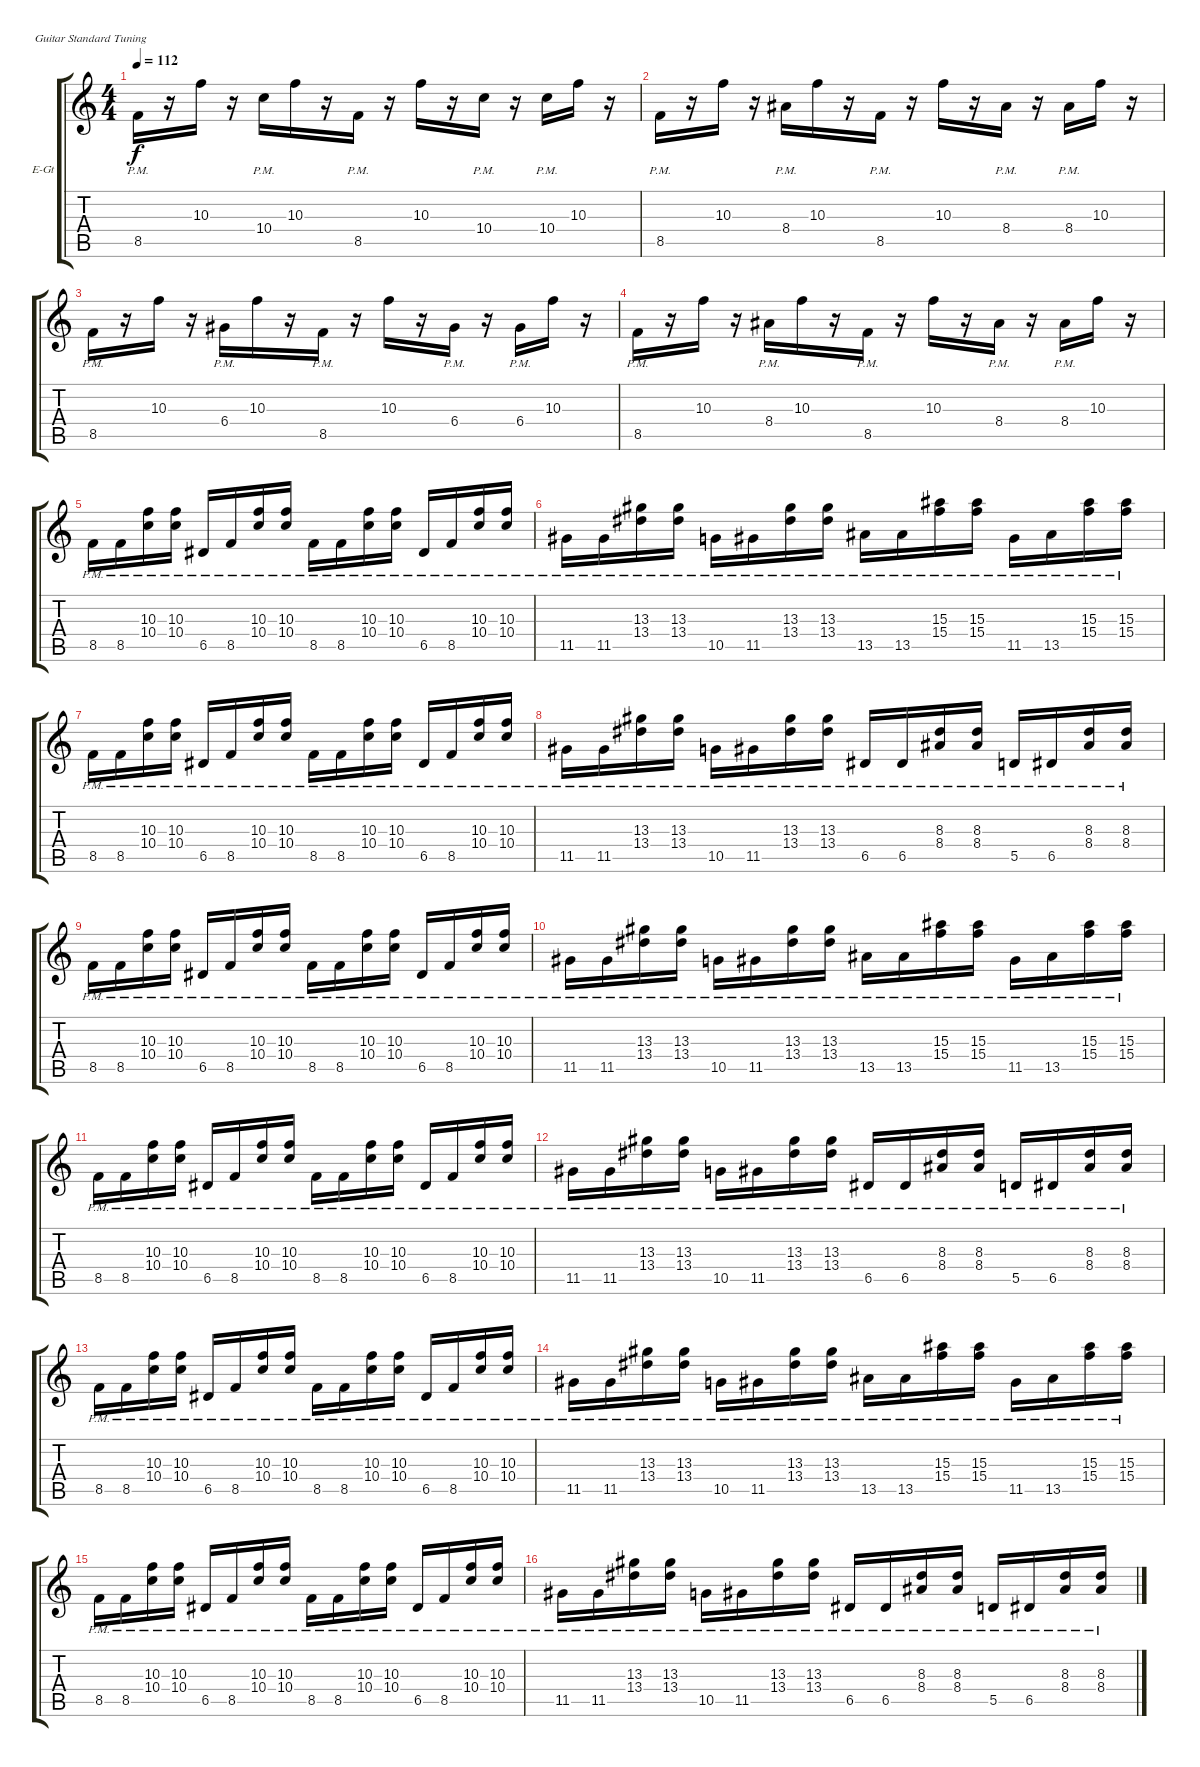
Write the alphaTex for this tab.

\defaultSystemsLayout 4
\bracketExtendMode groupsimilarinstruments
\firstSystemTrackNameOrientation horizontal
\otherSystemsTrackNameOrientation horizontal
\track ("Electric Guitar" "E-Gt") {instrument overdrivenguitar}
\staff {score tabs}
\tuning (E4 B3 G3 D3 A2 E2)
\ts (4 4)
\tempo 112
\clef g2
\ks c
8.5{pm}.16{dy f} r.16 10.3.16 r.16 10.4{pm}.16 10.3.16 r.16 8.5{pm}.16 r.16 10.3.16 r.16 10.4{pm}.16 r.16 10.4{pm}.16 10.3.16 r.16 |
8.5{pm}.16 r.16 10.3.16 r.16 8.4{pm}.16 10.3.16 r.16 8.5{pm}.16 r.16 10.3.16 r.16 8.4{pm}.16 r.16 8.4{pm}.16 10.3.16 r.16 |
8.5{pm}.16 r.16 10.3.16 r.16 6.4{pm}.16 10.3.16 r.16 8.5{pm}.16 r.16 10.3.16 r.16 6.4{pm}.16 r.16 6.4{pm}.16 10.3.16 r.16 |
8.5{pm}.16 r.16 10.3.16 r.16 8.4{pm}.16 10.3.16 r.16 8.5{pm}.16 r.16 10.3.16 r.16 8.4{pm}.16 r.16 8.4{pm}.16 10.3.16 r.16 |
8.5{pm}.16 8.5{pm}.16 (10.4{pm} 10.3).16 (10.4{pm} 10.3).16 6.5{pm}.16 8.5{pm}.16 (10.4{pm} 10.3).16 (10.4{pm} 10.3).16 8.5{pm}.16 8.5{pm}.16 (10.4{pm} 10.3).16 (10.4{pm} 10.3).16 6.5{pm}.16 8.5{pm}.16 (10.4{pm} 10.3).16 (10.4{pm} 10.3).16 |
11.5{pm}.16 11.5{pm}.16 (13.4{pm} 13.3{pm}).16 (13.3{pm} 13.4{pm}).16 10.5{pm}.16 11.5{pm}.16 (13.4{pm} 13.3{pm}).16 (13.4{pm} 13.3{pm}).16 13.5{pm}.16 13.5{pm}.16 (15.4{pm} 15.3{pm}).16 (15.3{pm} 15.4{pm}).16 11.5{pm}.16 13.5{pm}.16 (15.4{pm} 15.3{pm}).16 (15.3{pm} 15.4{pm}).16 |
8.5{pm}.16 8.5{pm}.16 (10.4{pm} 10.3).16 (10.4{pm} 10.3).16 6.5{pm}.16 8.5{pm}.16 (10.4{pm} 10.3).16 (10.4{pm} 10.3).16 8.5{pm}.16 8.5{pm}.16 (10.4{pm} 10.3).16 (10.4{pm} 10.3).16 6.5{pm}.16 8.5{pm}.16 (10.4{pm} 10.3).16 (10.4{pm} 10.3).16 |
11.5{pm}.16 11.5{pm}.16 (13.4{pm} 13.3{pm}).16 (13.3{pm} 13.4{pm}).16 10.5{pm}.16 11.5{pm}.16 (13.4{pm} 13.3{pm}).16 (13.4{pm} 13.3{pm}).16 6.5{pm}.16 6.5{pm}.16 (8.4{pm} 8.3).16 (8.4{pm} 8.3).16 5.5{pm}.16 6.5{pm}.16 (8.4{pm} 8.3).16 (8.4{pm} 8.3).16 |
8.5{pm}.16 8.5{pm}.16 (10.4{pm} 10.3).16 (10.4{pm} 10.3).16 6.5{pm}.16 8.5{pm}.16 (10.4{pm} 10.3).16 (10.4{pm} 10.3).16 8.5{pm}.16 8.5{pm}.16 (10.4{pm} 10.3).16 (10.4{pm} 10.3).16 6.5{pm}.16 8.5{pm}.16 (10.4{pm} 10.3).16 (10.4{pm} 10.3).16 |
11.5{pm}.16 11.5{pm}.16 (13.4{pm} 13.3{pm}).16 (13.3{pm} 13.4{pm}).16 10.5{pm}.16 11.5{pm}.16 (13.4{pm} 13.3{pm}).16 (13.4{pm} 13.3{pm}).16 13.5{pm}.16 13.5{pm}.16 (15.4{pm} 15.3{pm}).16 (15.3{pm} 15.4{pm}).16 11.5{pm}.16 13.5{pm}.16 (15.4{pm} 15.3{pm}).16 (15.3{pm} 15.4{pm}).16 |
8.5{pm}.16 8.5{pm}.16 (10.4{pm} 10.3).16 (10.4{pm} 10.3).16 6.5{pm}.16 8.5{pm}.16 (10.4{pm} 10.3).16 (10.4{pm} 10.3).16 8.5{pm}.16 8.5{pm}.16 (10.4{pm} 10.3).16 (10.4{pm} 10.3).16 6.5{pm}.16 8.5{pm}.16 (10.4{pm} 10.3).16 (10.4{pm} 10.3).16 |
11.5{pm}.16 11.5{pm}.16 (13.4{pm} 13.3{pm}).16 (13.3{pm} 13.4{pm}).16 10.5{pm}.16 11.5{pm}.16 (13.4{pm} 13.3{pm}).16 (13.4{pm} 13.3{pm}).16 6.5{pm}.16 6.5{pm}.16 (8.4{pm} 8.3).16 (8.4{pm} 8.3).16 5.5{pm}.16 6.5{pm}.16 (8.4{pm} 8.3).16 (8.4{pm} 8.3).16 |
8.5{pm}.16 8.5{pm}.16 (10.4{pm} 10.3).16 (10.4{pm} 10.3).16 6.5{pm}.16 8.5{pm}.16 (10.4{pm} 10.3).16 (10.4{pm} 10.3).16 8.5{pm}.16 8.5{pm}.16 (10.4{pm} 10.3).16 (10.4{pm} 10.3).16 6.5{pm}.16 8.5{pm}.16 (10.4{pm} 10.3).16 (10.4{pm} 10.3).16 |
11.5{pm}.16 11.5{pm}.16 (13.4{pm} 13.3{pm}).16 (13.3{pm} 13.4{pm}).16 10.5{pm}.16 11.5{pm}.16 (13.4{pm} 13.3{pm}).16 (13.4{pm} 13.3{pm}).16 13.5{pm}.16 13.5{pm}.16 (15.4{pm} 15.3{pm}).16 (15.3{pm} 15.4{pm}).16 11.5{pm}.16 13.5{pm}.16 (15.4{pm} 15.3{pm}).16 (15.3{pm} 15.4{pm}).16 |
8.5{pm}.16 8.5{pm}.16 (10.4{pm} 10.3).16 (10.4{pm} 10.3).16 6.5{pm}.16 8.5{pm}.16 (10.4{pm} 10.3).16 (10.4{pm} 10.3).16 8.5{pm}.16 8.5{pm}.16 (10.4{pm} 10.3).16 (10.4{pm} 10.3).16 6.5{pm}.16 8.5{pm}.16 (10.4{pm} 10.3).16 (10.4{pm} 10.3).16 |
11.5{pm}.16 11.5{pm}.16 (13.4{pm} 13.3{pm}).16 (13.3{pm} 13.4{pm}).16 10.5{pm}.16 11.5{pm}.16 (13.4{pm} 13.3{pm}).16 (13.4{pm} 13.3{pm}).16 6.5{pm}.16 6.5{pm}.16 (8.4{pm} 8.3).16 (8.4{pm} 8.3).16 5.5{pm}.16 6.5{pm}.16 (8.4{pm} 8.3).16 (8.4{pm} 8.3).16
